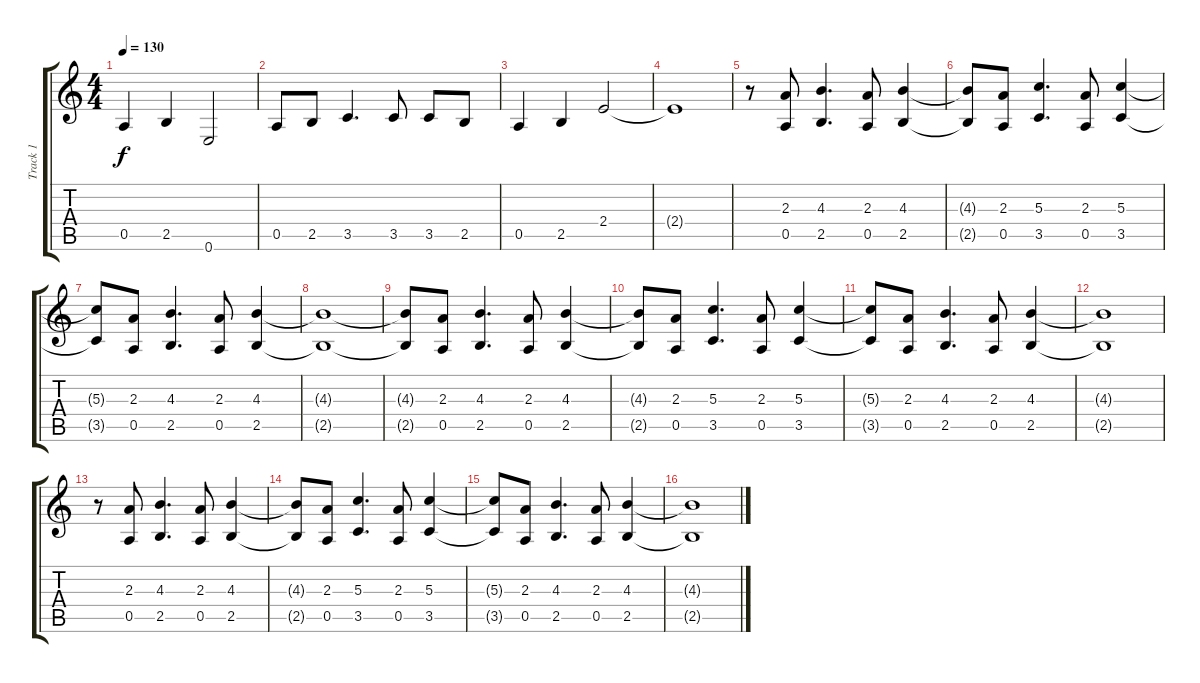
\track ("Track 1" "Track 1") {instrument electricguitarclean}
\staff {score tabs}
\tuning (E4 B3 G3 D3 A2 E2) {hide}
\ts (4 4)
\tempo 130
\clef g2
\ks c
0.5.4{dy f} 2.5.4 0.6.2 |
0.5.8 2.5.8 3.5.4{d} 3.5.8 3.5.8 2.5.8 |
0.5.4 2.5.4 2.4.2 |
2.4{t}.1 |
r.8 (2.3 0.5).8 (4.3 2.5).4{d} (2.3 0.5).8 (4.3 2.5).4 |
(4.3{t} 2.5{t}).8 (2.3 0.5).8 (5.3 3.5).4{d} (2.3 0.5).8 (5.3 3.5).4 |
(5.3{t} 3.5{t}).8 (2.3 0.5).8 (4.3 2.5).4{d} (2.3 0.5).8 (4.3 2.5).4 |
(4.3{t} 2.5{t}).1 |
(4.3{t} 2.5{t}).8 (2.3 0.5).8 (4.3 2.5).4{d} (2.3 0.5).8 (4.3 2.5).4 |
(4.3{t} 2.5{t}).8 (2.3 0.5).8 (5.3 3.5).4{d} (2.3 0.5).8 (5.3 3.5).4 |
(5.3{t} 3.5{t}).8 (2.3 0.5).8 (4.3 2.5).4{d} (2.3 0.5).8 (4.3 2.5).4 |
(4.3{t} 2.5{t}).1 |
r.8 (2.3 0.5).8 (4.3 2.5).4{d} (2.3 0.5).8 (4.3 2.5).4 |
(4.3{t} 2.5{t}).8 (2.3 0.5).8 (5.3 3.5).4{d} (2.3 0.5).8 (5.3 3.5).4 |
(5.3{t} 3.5{t}).8 (2.3 0.5).8 (4.3 2.5).4{d} (2.3 0.5).8 (4.3 2.5).4 |
(4.3{t} 2.5{t}).1
